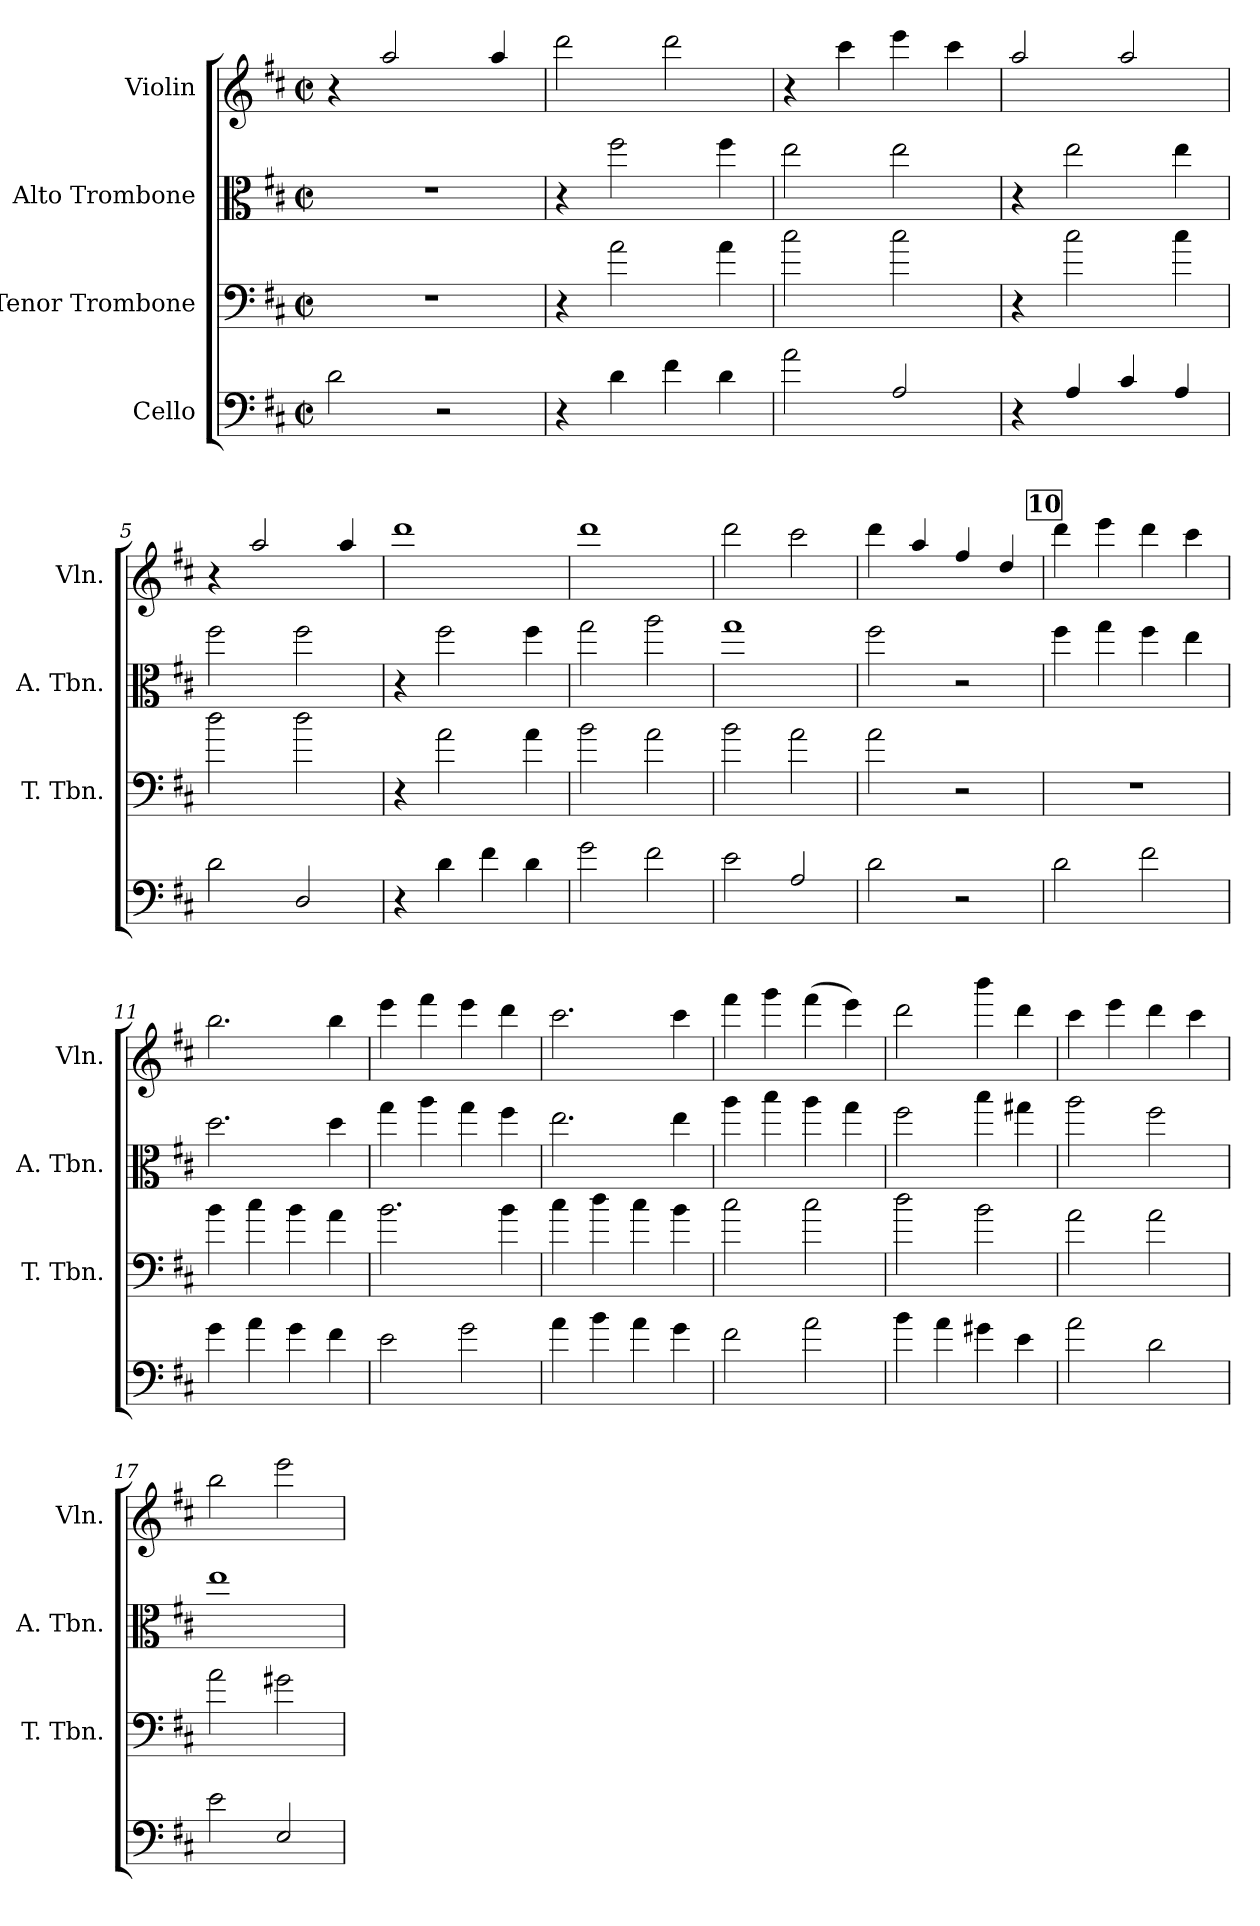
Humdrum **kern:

**kern	**kern	**kern	**kern
*part4	*part3	*part2	*part1
*staff4	*staff3	*staff2	*staff1
*I"Cello	*I"Tenor Trombone	*I"Alto Trombone	*I"Violin
*	*I'T. Tbn.	*I'A. Tbn.	*I'Vln.
*clefF4	*clefF4	*clefC3	*clefG2
*ITrd7c12	*ITrd7c12	*ITrd7c12	*ITrd7c12
*k[f#c#]	*k[f#c#]	*k[f#c#]	*k[f#c#]
*D:	*D:	*D:	*D:
*M2/2	*M2/2	*M2/2	*M2/2
*met(c|)	*met(c|)	*met(c|)	*met(c|)
=1	=1	=1	=1
2D\	1r	1r	4r
.	.	.	2a/
2r	.	.	.
.	.	.	4a/
=2	=2	=2	=2
4r	4r	4r	2dd\
4D\	2A\	2f#\	.
4F#\	.	.	2dd\
4D\	4A\	4f#\	.
=3	=3	=3	=3
2A\	2c#\	2e\	4r
.	.	.	4cc#\
2AA/	2c#\	2e\	4ee\
.	.	.	4cc#\
=4	=4	=4	=4
4r	4r	4r	2a/
4AA/	2c#\	2e\	.
4C#/	.	.	2a/
4AA/	4c#\	4e\	.
=5	=5	=5	=5
2D\	2d\	2f#\	4r
.	.	.	2a/
2DD/	2d\	2f#\	.
.	.	.	4a/
=6	=6	=6	=6
4r	4r	4r	1dd
4D\	2A\	2f#\	.
4F#\	.	.	.
4D\	4A\	4f#\	.
=7	=7	=7	=7
2G\	2B\	2g\	1dd
2F#\	2A\	2a\	.
=8	=8	=8	=8
2E\	2B\	1g	2dd\
2AA/	2A\	.	2cc#\
=9	=9	=9	=9
2D\	2A\	2f#\	4dd\
.	.	.	4a/
2r	2r	2r	4f#/
.	.	.	4d/
!!LO:LB:g=z
!!LO:REH:place=s1:a:B:fs=8.3:t=10
=10	=10	=10	=10
2D\	1r	4f#\	4dd\
.	.	4g\	4ee\
2F#\	.	4f#\	4dd\
.	.	4e\	4cc#\
=11	=11	=11	=11
4G\	4B\	2.d\	2.b\
4A\	4c#\	.	.
4G\	4B\	.	.
4F#\	4A\	4d\	4b\
=12	=12	=12	=12
2E\	2.B\	4g\	4ee\
.	.	4a\	4ff#\
2G\	.	4g\	4ee\
.	4B\	4f#\	4dd\
=13	=13	=13	=13
4A\	4c#\	2.e\	2.cc#\
4B\	4d\	.	.
4A\	4c#\	.	.
4G\	4B\	4e\	4cc#\
=14	=14	=14	=14
2F#\	2c#\	4a\	4ff#\
.	.	4b\	4gg\
2A\	2c#\	4a\	(>4ff#\
.	.	4g\	4ee\)
=15	=15	=15	=15
4B\	2d\	2f#\	2dd\
4A\	.	.	.
4G#X\	2B\	4b\	4bb\
4E\	.	4g#X\	4dd\
=16	=16	=16	=16
2A\	2A\	2a\	4cc#\
.	.	.	4ee\
2D\	2A\	2f#\	4dd\
.	.	.	4cc#\
=17	=17	=17	=17
2E\	2A\	1e	2b\
2EE/	2G#X\	.	2ee\
=	=	=	=
*-	*-	*-	*-
